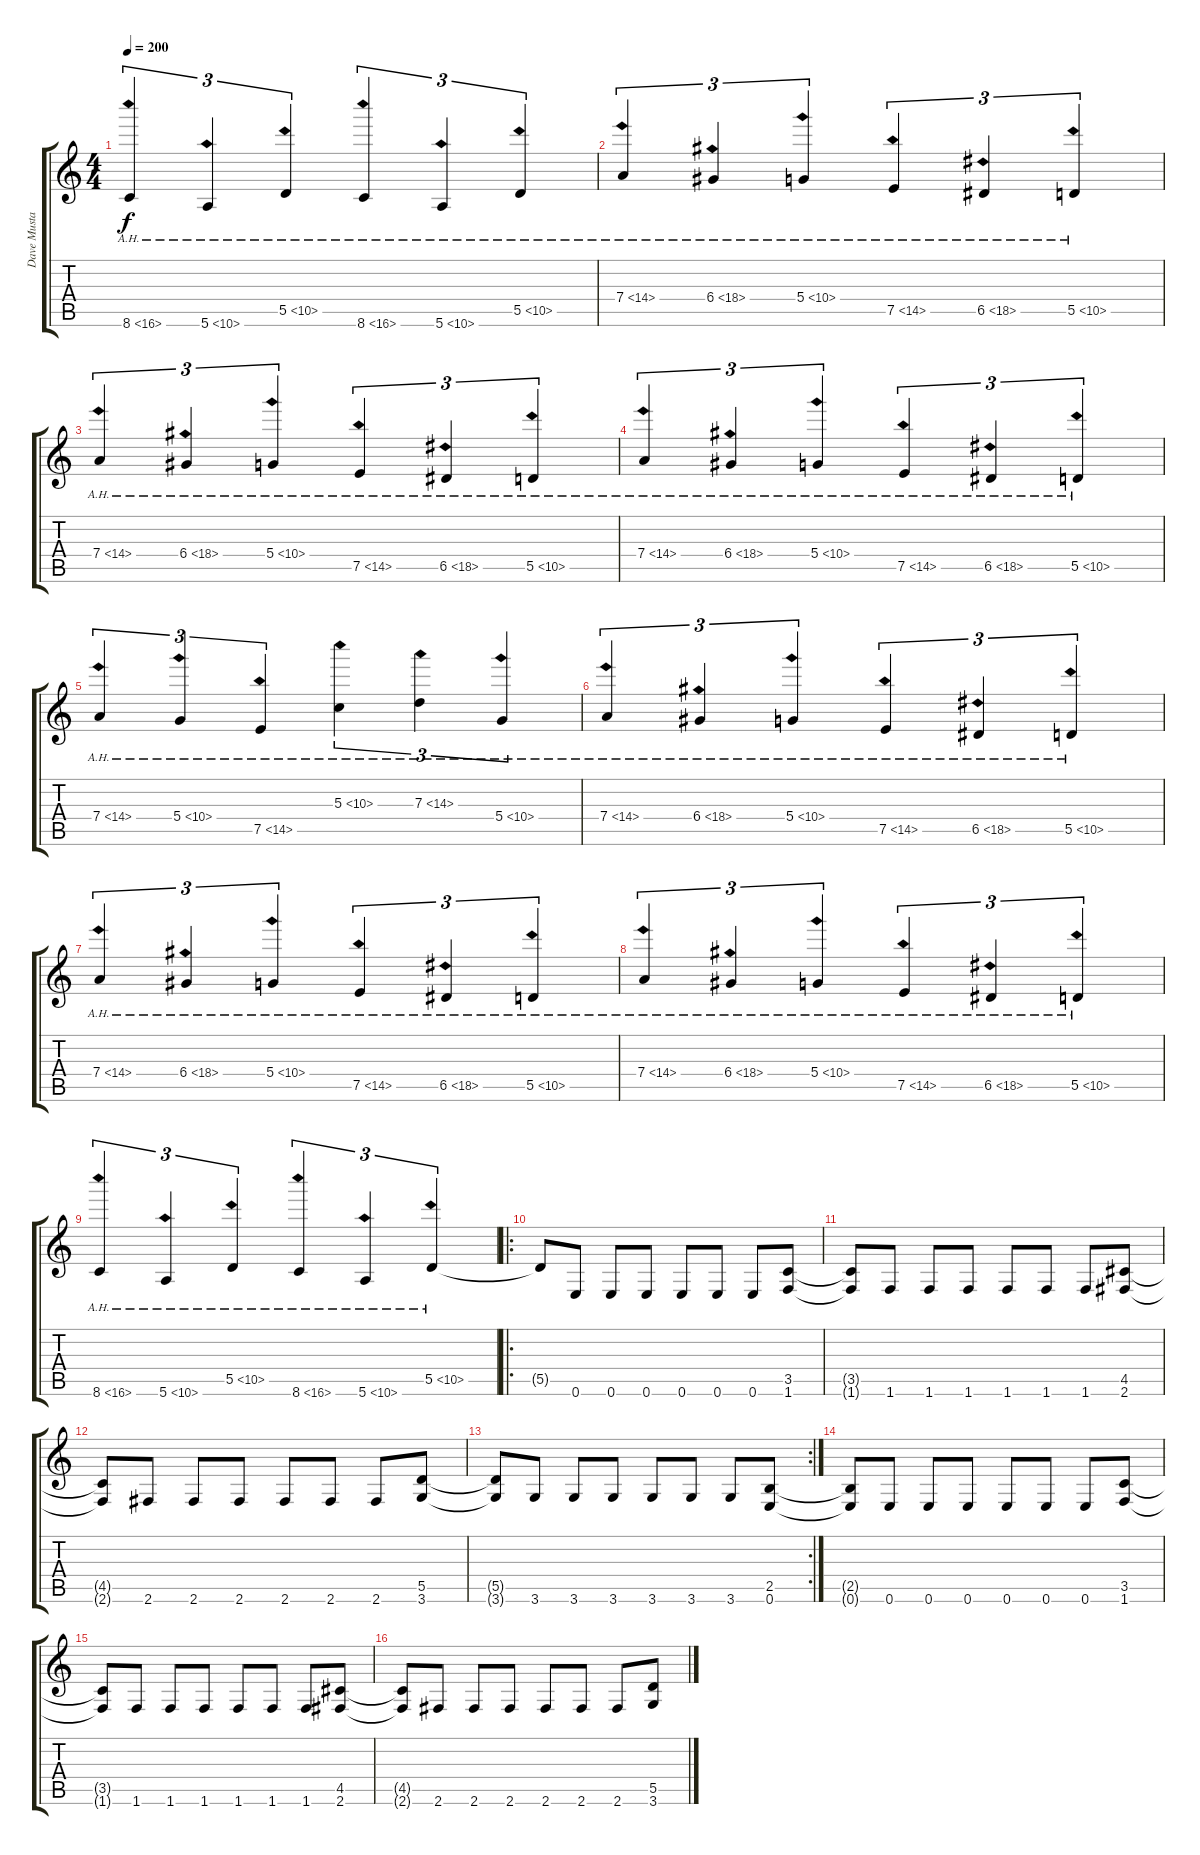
\track ("Dave Mustaine" "Dave Musta") {instrument distortionguitar}
\staff {score tabs}
\tuning (E4 B3 G3 D3 A2 E2) {hide}
\ts (4 4)
\tempo 200
\clef g2
\ks c
8.6{ah 8}.4{tu (3 2) dy f} 5.6{ah 5}.4{tu (3 2)} 5.5{ah 5}.4{tu (3 2)} 8.6{ah 8}.4{tu (3 2)} 5.6{ah 5}.4{tu (3 2)} 5.5{ah 5}.4{tu (3 2)} |
7.4{ah 7}.4{tu (3 2)} 6.4{ah 12}.4{tu (3 2)} 5.4{ah 5}.4{tu (3 2)} 7.5{ah 7}.4{tu (3 2)} 6.5{ah 12}.4{tu (3 2)} 5.5{ah 5}.4{tu (3 2)} |
7.4{ah 7}.4{tu (3 2)} 6.4{ah 12}.4{tu (3 2)} 5.4{ah 5}.4{tu (3 2)} 7.5{ah 7}.4{tu (3 2)} 6.5{ah 12}.4{tu (3 2)} 5.5{ah 5}.4{tu (3 2)} |
7.4{ah 7}.4{tu (3 2)} 6.4{ah 12}.4{tu (3 2)} 5.4{ah 5}.4{tu (3 2)} 7.5{ah 7}.4{tu (3 2)} 6.5{ah 12}.4{tu (3 2)} 5.5{ah 5}.4{tu (3 2)} |
7.4{ah 7}.4{tu (3 2)} 5.4{ah 5}.4{tu (3 2)} 7.5{ah 7}.4{tu (3 2)} 5.3{ah 5}.4{tu (3 2)} 7.3{ah 7}.4{tu (3 2)} 5.4{ah 5}.4{tu (3 2)} |
7.4{ah 7}.4{tu (3 2)} 6.4{ah 12}.4{tu (3 2)} 5.4{ah 5}.4{tu (3 2)} 7.5{ah 7}.4{tu (3 2)} 6.5{ah 12}.4{tu (3 2)} 5.5{ah 5}.4{tu (3 2)} |
7.4{ah 7}.4{tu (3 2)} 6.4{ah 12}.4{tu (3 2)} 5.4{ah 5}.4{tu (3 2)} 7.5{ah 7}.4{tu (3 2)} 6.5{ah 12}.4{tu (3 2)} 5.5{ah 5}.4{tu (3 2)} |
7.4{ah 7}.4{tu (3 2)} 6.4{ah 12}.4{tu (3 2)} 5.4{ah 5}.4{tu (3 2)} 7.5{ah 7}.4{tu (3 2)} 6.5{ah 12}.4{tu (3 2)} 5.5{ah 5}.4{tu (3 2)} |
8.6{ah 8}.4{tu (3 2)} 5.6{ah 5}.4{tu (3 2)} 5.5{ah 5}.4{tu (3 2)} 8.6{ah 8}.4{tu (3 2)} 5.6{ah 5}.4{tu (3 2)} 5.5{ah 5}.4{tu (3 2)} |
\ro
5.5{t}.8 0.6.8 0.6.8 0.6.8 0.6.8 0.6.8 0.6.8 (3.5 1.6).8 |
(3.5{t} 1.6{t}).8 1.6.8 1.6.8 1.6.8 1.6.8 1.6.8 1.6.8 (4.5 2.6).8 |
(4.5{t} 2.6{t}).8 2.6.8 2.6.8 2.6.8 2.6.8 2.6.8 2.6.8 (5.5 3.6).8 |
\rc 2
(5.5{t} 3.6{t}).8 3.6.8 3.6.8 3.6.8 3.6.8 3.6.8 3.6.8 (2.5 0.6).8 |
(2.5{t} 0.6{t}).8 0.6.8 0.6.8 0.6.8 0.6.8 0.6.8 0.6.8 (3.5 1.6).8 |
(3.5{t} 1.6{t}).8 1.6.8 1.6.8 1.6.8 1.6.8 1.6.8 1.6.8 (4.5 2.6).8 |
(4.5{t} 2.6{t}).8 2.6.8 2.6.8 2.6.8 2.6.8 2.6.8 2.6.8 (5.5 3.6).8
